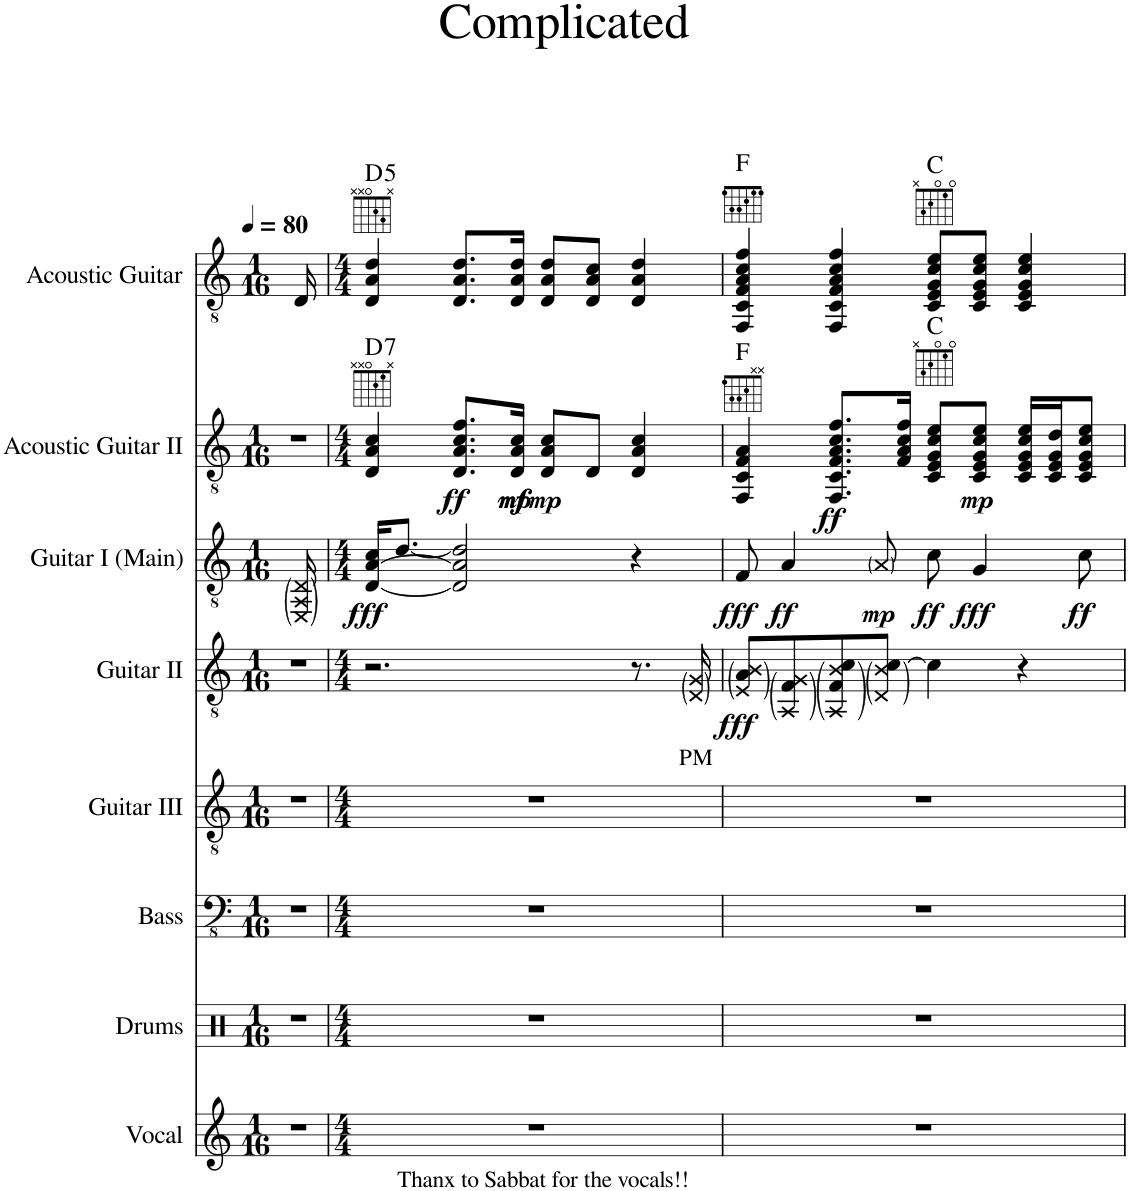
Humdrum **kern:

**kern	**text	**kern	**kern	**kern	**kern	**text	**dynam	**kern	**dynam	**kern	**dynam	**harte	**kern	**harte
*part8	*part8	*part7	*part6	*part5	*part4	*part4	*part4	*part3	*part3	*part2	*part2	*part2	*part1	*part1
*staff8	*staff8	*staff7	*staff6	*staff5	*staff4	*staff4	*staff4	*staff3	*staff3	*staff2	*staff2	*	*staff1	*
*I"Vocal	*	*I"Drums	*I"Bass	*I"Guitar III	*I"Guitar II	*	*	*I"Guitar I (Main)	*	*I"Acoustic Guitar II	*	*	*I"Acoustic Guitar	*
*	*	*	*	*	*	*	*	*	*	*I'Ac Gtr	*	*	*I'Ac Gtr	*
*clefG2	*	*clefX	*clefFv4	*clefGv2	*clefGv2	*	*	*clefGv2	*	*clefGv2	*	*	*clefGv2	*
*Trd8c14	*	*	*	*	*	*	*	*	*	*	*	*	*	*
*k[]	*	*k[]	*k[]	*k[]	*k[]	*	*	*k[]	*	*k[]	*	*	*k[]	*
*M1/16	*	*M1/16	*M1/16	*M1/16	*M1/16	*	*	*M1/16	*	*M1/16	*	*	*M1/16	*
*MM80	*	*MM80	*MM80	*MM80	*MM80	*	*	*MM80	*	*MM80	*	*	*MM80	*
=1	=1	=1	=1	=1	=1	=1	=1	=1	=1	=1	=1	=1	=1	=1
16r	.	16r	16r	16r	16r	.	.	16EE/ 16AA/ 16D/	.	16r	.	.	16D/	.
=2	=2	=2	=2	=2	=2	=2	=2	=2	=2	=2	=2	=2	=2	=2
*M4/4	*	*M4/4	*M4/4	*M4/4	*M4/4	*	*	*M4/4	*	*M4/4	*	*	*M4/4	*
!	!LO:LY:b	!	!	!	!	!	!	!	!LO:DY:b	!	!	!LO:H:kt=7	!	!LO:H:kt=5
1r	Thanx to Sabbat for the vocals!!	1r	1r	1r	2.r	.	.	[16D/ [16A/ 16c/KL	fff	4D/ 4A/ 4c/	.	D:7	4D/ 4A/ 4d/	D:(1,5)
.	.	.	.	.	.	.	.	[8.d/J	.	.	.	.	.	.
!	!	!	!	!	!	!	!	!	!	!	!LO:DY:b	!	!	!
.	.	.	.	.	.	.	.	2D/] 2A/] 2d/]	.	8.D/ 8.A/ 8.c/ 8.fn/L	ff	.	8.D/ 8.A/ 8.d/L	.
!	!	!	!	!	!	!	!	!	!	!	!LO:DY:b	!	!	!
!	!	!	!	!	!	!	!	!	!	!	!LO:DY:n=1:b	!	!	!
!	!	!	!	!	!	!	!	!	!	!	!LO:DY:n=2:b	!	!	!
.	.	.	.	.	.	.	.	.	.	16D/ 16A/ 16c/Jk	mf mp mf	.	16D/ 16A/ 16d/Jk	.
!	!	!	!	!	!	!	!	!	!	!	!LO:DY:n=3:b	!	!	!
.	.	.	.	.	.	.	.	.	.	8D/ 8A/ 8c/L	mp	.	8D/ 8A/ 8d/L	.
.	.	.	.	.	.	.	.	.	.	8D/J	.	.	8D/ 8A/ 8c/J	.
.	.	.	.	.	8.r	.	.	4r	.	4D/ 4A/ 4c/	.	.	4D/ 4A/ 4d/	.
!	!	!	!	!	!	!LO:LY:b	!	!	!	!	!	!	!	!
.	.	.	.	.	16D/ 16G/	PM	.	.	.	.	.	.	.	.
=3	=3	=3	=3	=3	=3	=3	=3	=3	=3	=3	=3	=3	=3	=3
!	!	!	!	!	!	!	!LO:DY:b	!	!LO:DY:b	!	!	!	!	!
1r	.	1r	1r	1r	8E/ 8A/ 8B/L	.	fff	8F/	fff	4FF/ 4C/ 4F/ 4A/	.	F:maj	4FF/ 4C/ 4F/ 4A/ 4c/ 4f/	F:maj
!	!	!	!	!	!	!	!	!	!LO:DY:b	!	!	!	!	!
.	.	.	.	.	8AA/ 8F/ 8G/	.	.	4A/	ff	.	.	.	.	.
!	!	!	!	!	!	!	!	!	!	!	!LO:DY:b	!	!	!
.	.	.	.	.	8AA/ 8F/ 8B/ 8c/	.	.	.	.	8.FF/ 8.C/ 8.F/ 8.A/ 8.c/ 8.f/L	ff	.	4FF/ 4C/ 4F/ 4A/ 4c/ 4f/	.
!	!	!	!	!	!	!	!	!	!LO:DY:b	!	!	!	!	!
.	.	.	.	.	8D/ 8B/ [8c/J	.	.	8A/	mp	.	.	.	.	.
.	.	.	.	.	.	.	.	.	.	16F/ 16A/ 16c/ 16f/Jk	.	.	.	.
!	!	!	!	!	!	!	!	!	!LO:DY:b	!	!	!	!	!
.	.	.	.	.	4c\]	.	.	8c\	ff	8C/ 8E/ 8G/ 8c/ 8e/L	.	C:maj	8C/ 8E/ 8G/ 8c/ 8e/L	C:maj
!	!	!	!	!	!	!	!	!	!LO:DY:b	!	!LO:DY:b	!	!	!
.	.	.	.	.	.	.	.	4G/	fff	8C/ 8E/ 8G/ 8c/ 8e/J	mp	.	8C/ 8E/ 8G/ 8c/ 8e/J	.
.	.	.	.	.	4r	.	.	.	.	16C/ 16E/ 16G/ 16c/ 16e/LL	.	.	4C/ 4E/ 4G/ 4c/ 4e/	.
.	.	.	.	.	.	.	.	.	.	16C/ 16E/ 16G/ 16d/J	.	.	.	.
!	!	!	!	!	!	!	!	!	!LO:DY:b	!	!	!	!	!
.	.	.	.	.	.	.	.	8c\	ff	8C/ 8E/ 8G/ 8c/ 8e/J	.	.	.	.
=	=	=	=	=	=	=	=	=	=	=	=	=	=	=
*-	*-	*-	*-	*-	*-	*-	*-	*-	*-	*-	*-	*-	*-	*-
